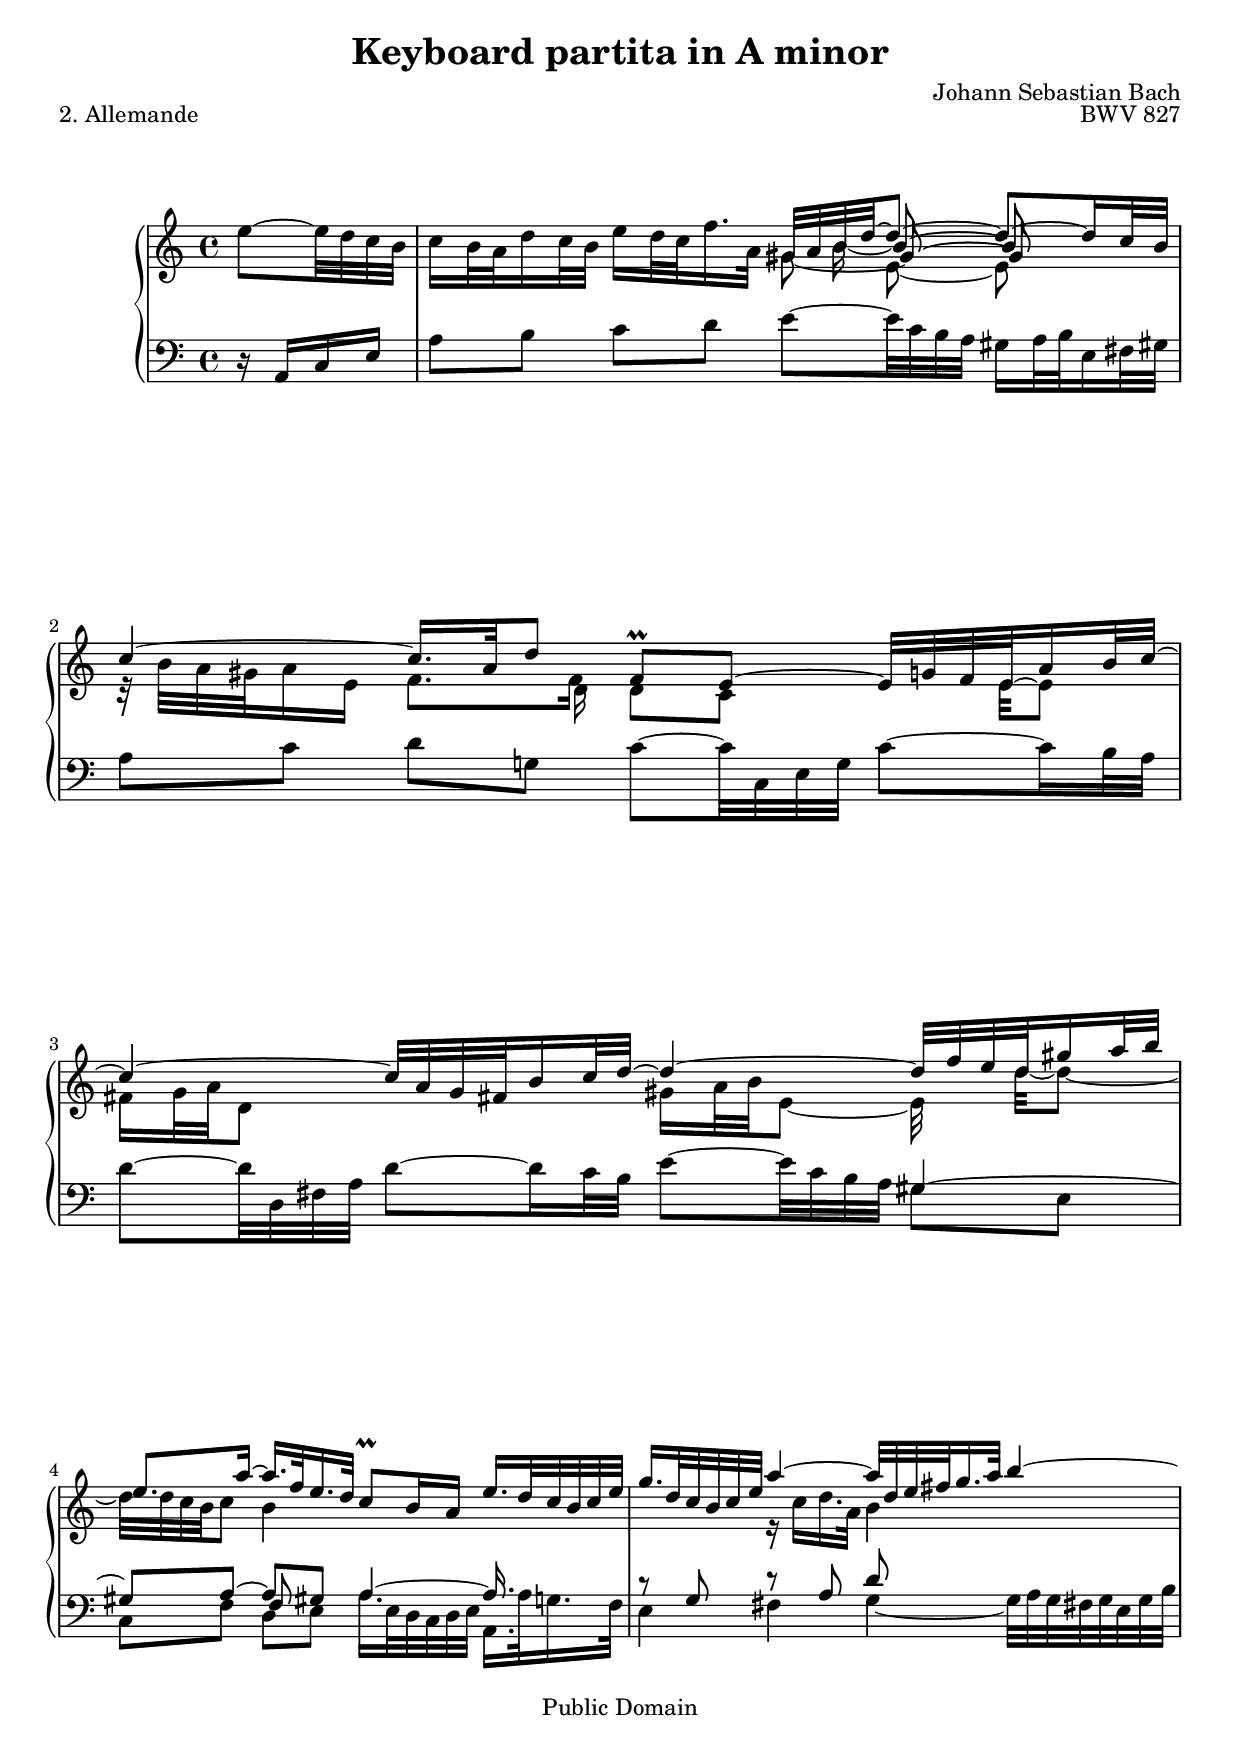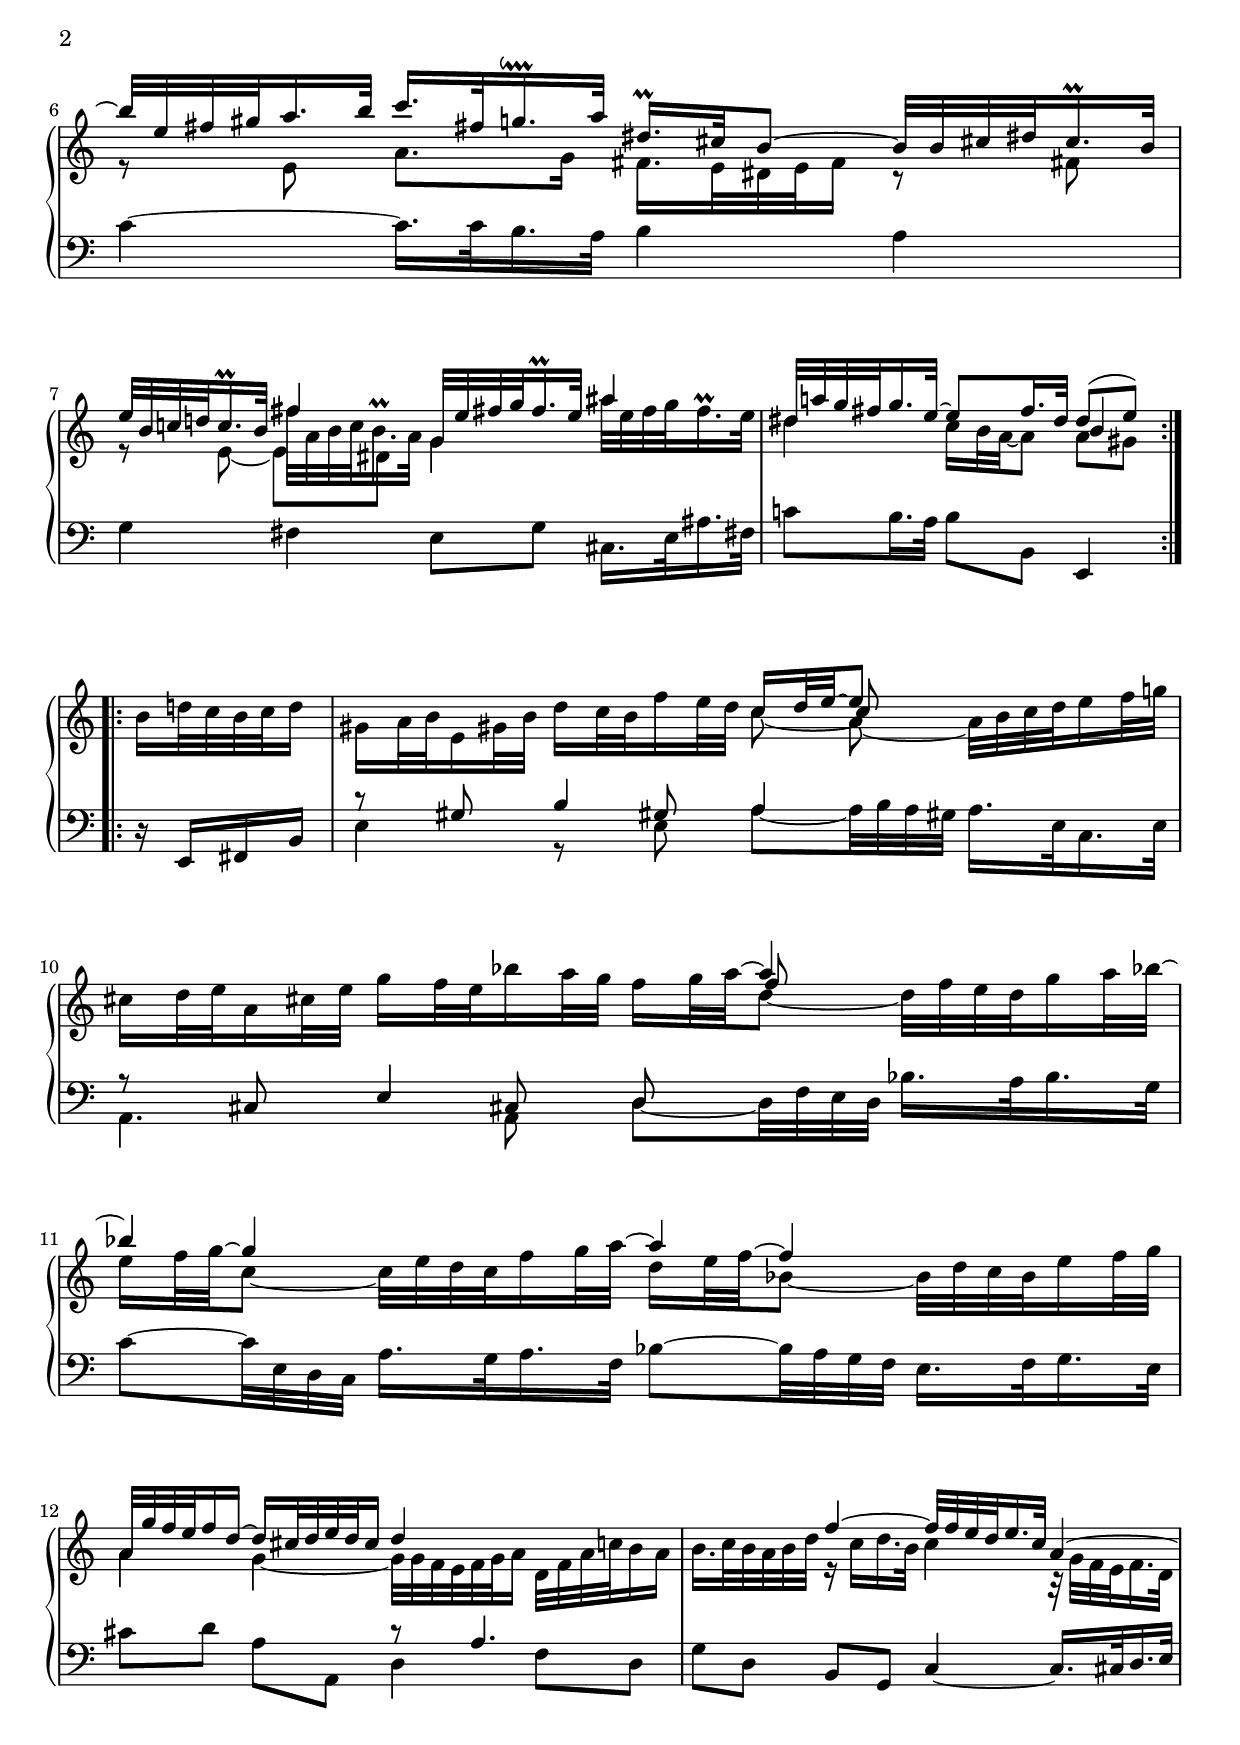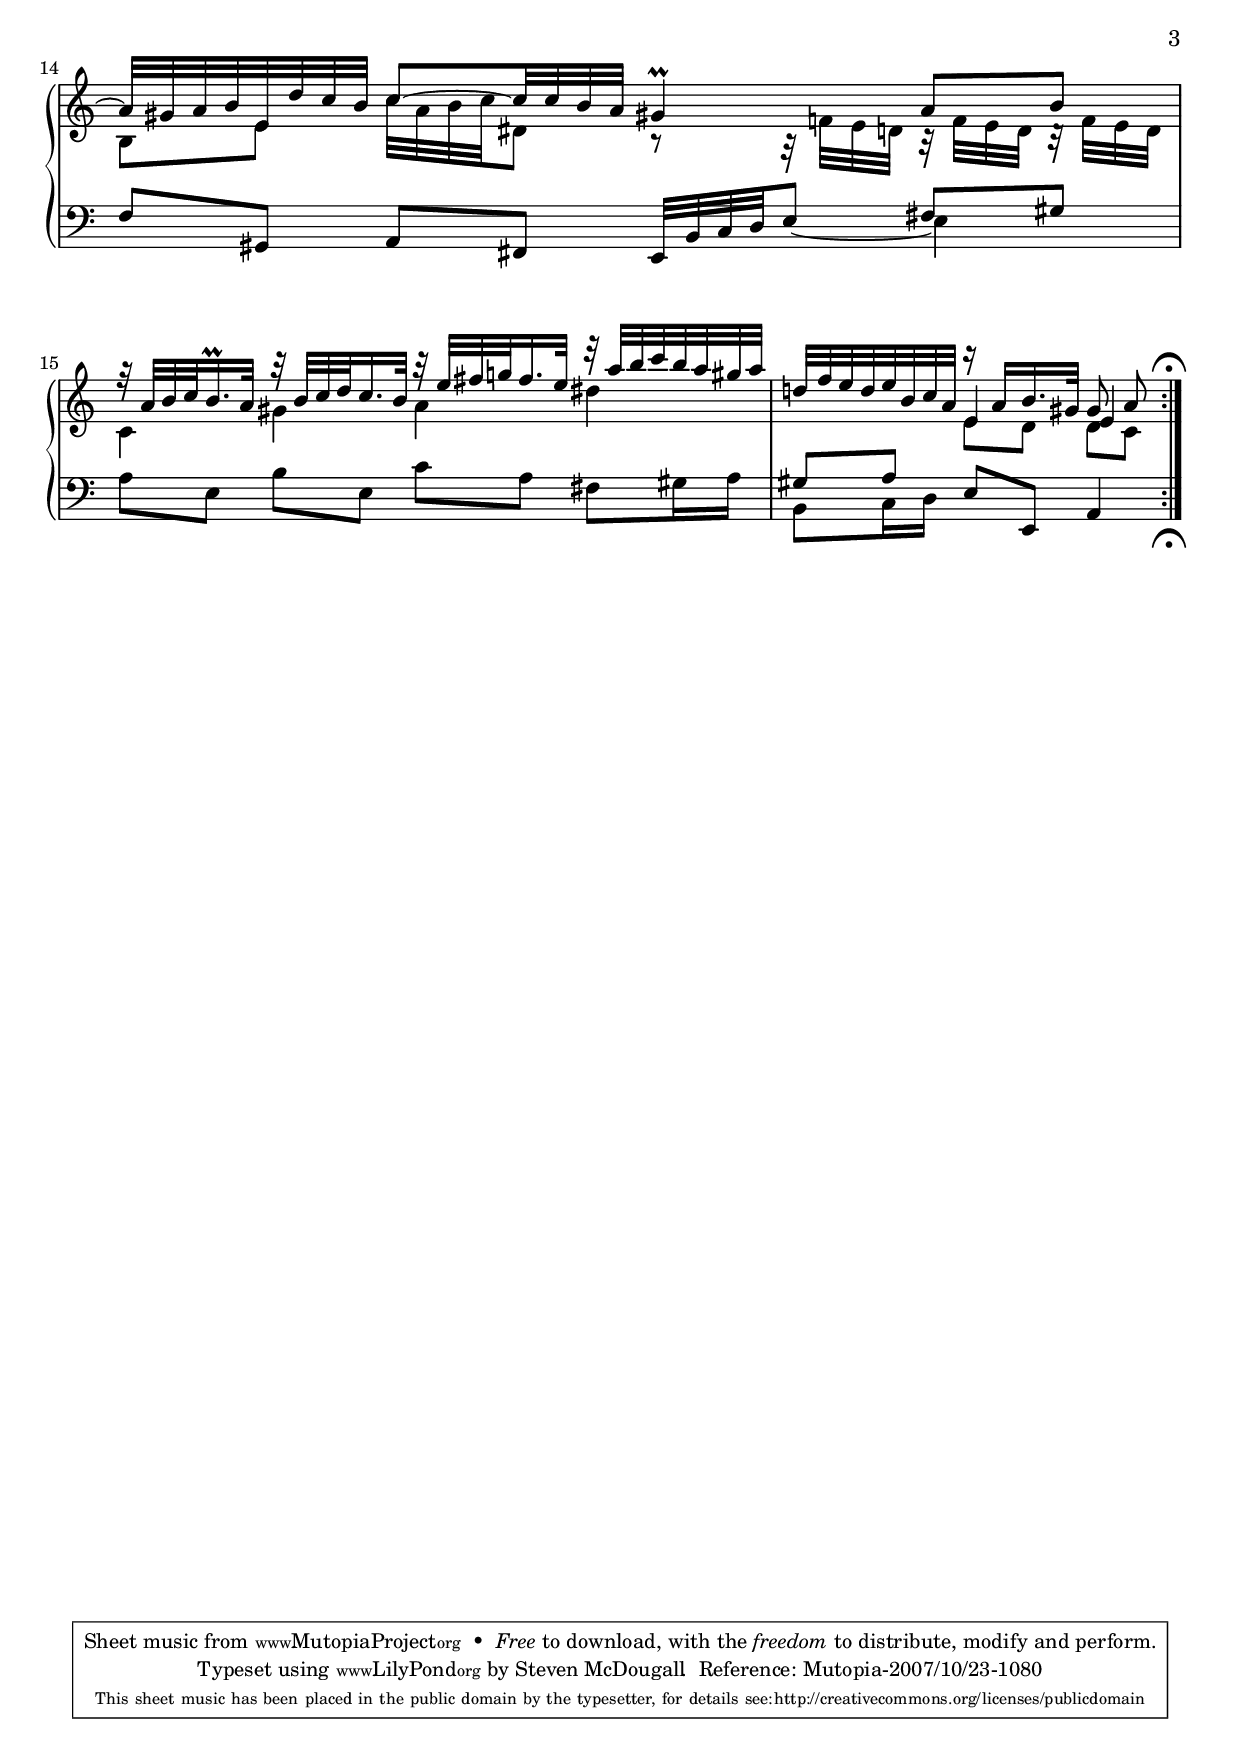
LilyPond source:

% This file prints Bach BWV 827, movement 2. Allemande

\version "2.10.25"

\header
{
  title    	    = "Keyboard partita in A minor"
  composer 	    = "Johann Sebastian Bach"
  opus     	    = "BWV 827"
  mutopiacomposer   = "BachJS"
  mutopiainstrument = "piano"
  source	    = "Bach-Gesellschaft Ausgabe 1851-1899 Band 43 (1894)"
  sourceurl         = "http://imslp.org/wiki/Notebook_for_Anna_Magdalena_Bach_(Bach,_Johann_Sebastian)"
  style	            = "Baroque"
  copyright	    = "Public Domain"
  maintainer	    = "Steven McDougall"
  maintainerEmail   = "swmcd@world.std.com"
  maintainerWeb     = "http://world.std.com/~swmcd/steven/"
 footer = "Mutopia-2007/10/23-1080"
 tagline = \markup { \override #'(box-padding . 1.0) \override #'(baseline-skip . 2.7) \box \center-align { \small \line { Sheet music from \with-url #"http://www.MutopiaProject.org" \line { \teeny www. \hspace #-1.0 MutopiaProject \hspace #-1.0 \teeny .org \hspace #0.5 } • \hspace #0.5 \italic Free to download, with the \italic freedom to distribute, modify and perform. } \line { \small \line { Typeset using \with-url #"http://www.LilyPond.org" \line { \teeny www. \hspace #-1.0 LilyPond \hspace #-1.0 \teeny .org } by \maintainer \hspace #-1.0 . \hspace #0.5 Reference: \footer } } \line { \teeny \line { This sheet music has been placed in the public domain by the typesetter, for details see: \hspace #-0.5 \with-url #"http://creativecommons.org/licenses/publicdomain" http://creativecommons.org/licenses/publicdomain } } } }
}

\include "english.ly"

% Beam Count function
bc = #(define-music-function (parser location left right) (integer? integer?)
#{
\set stemLeftBeamCount  = #$left
\set stemRightBeamCount = #$right   
#})

% force-hshift function
hs = #(define-music-function (parser location hshift) (number?)
#{
  \once \override NoteColumn #'force-hshift = #$hshift
#})

longStem = #(define-music-function (parser location length) (number?)
#{
  \once \override Stem #'length = #$length
#})

noStem = 
{ 
  \once \override Stem #'transparent = ##t 
  \once \override Stem #'length      = #12
}


upper = \relative c''
{
  \clef treble 
  \key a \minor

  \repeat volta 2
  {
    \partial 4 e8 ~ e32 d c b |

    % 1
    c16 b32 a d 16 c32 b e16 d32 c f16. a,32 

    << {                          \stemUp   \tieUp   gs32[ a b d         ~                           d 8] \noBeam ~ d 8 ~ d16 c32 b } 
       	 \new Voice { \voiceOne   \stemDown \tieDown s 16    b16 \noBeam ~ \stemUp \shiftOnn  \tieUp \override Stem #'length = #8
                                                                                                     b 8  \noBeam ~ b 8   s8        }

       	 \new Voice { \voiceThree \stemDown \tieDown gs 8        \noBeam ~ \stemUp \shiftOnnn \tieUp gs8  \noBeam ~ gs8   s8        } 
       	 \new Voice { \voiceTwo                      s  8                                            e 8  \noBeam ~ e 8   s8        } >>  |

    % 2
    << {            c'4 ~               c16. a32 d8      f, \prall e ~  e32[ g f e     a16 b32 c] ~ } \\
       {            r32 b[ a gs a16 e]  f8.         f16  d8        c    s4                          } \\
       { \voiceFour s4                  s8. \hs #.4 d16  s4             s16.     \tieUp e32 ~ e8           } >> |
                                                                                 % The source has e8. here, 
					      	                                 % but that's an abuse of notation 
                                                                                 % that LilyPond doesn't support. 
	 					                                      

% Without a line break here, measures 2 and 3 end up on the same line,
% and then the e32 ~ e8 tie in measure 2 gets squeezed down to nothing,
% and I couldn't find a good way to unsqueeze it.
\break

    % 3
    << { c'4 ~              c32[ a g fs! b16 c32 d] ~  d4 ~                d32[ f e d      gs16 a32 b] } \\
       { fs,16[ g32 a d,8]  s4                         gs16[ a32 b e,8] ~  e32  s16 d'32 ~ d8 ~        } >>  |
                                                                                    % The source has d8. here.  
                                                                                    %  cf. measure 2

    % 4
    << { e8.            a16 ~ a16.[ f32 e16. d32] } \\
       { d32[ d c b c8]       b4                  } >> \override Script #'padding = #2
                                                       c8 \prall b16 a e'16.[ \bc #2 #3 d32 \bc #3 #3 c b c e]   |

    % 5
    g16.[ \bc #2 #3 d32 \bc #3 #3 c b c e] << { a4 ~            a32[ d, e fs g16. a32] b4 ~ } \\
          				      { r16 c, d16. a32 b4                     s4   } >> |

% Without a page break here, the downprall in measure 6 gets pushed into the beams in measure 4.
% The score takes 3 pages either way.
\pageBreak

    % 6
    << { b'32[ e, fs gs a16. b32]   c16.[ fs,!32 g16. \downprall a32]  ds,16.[ \prall    cs32          b8] ~      b32[ b cs! ds! cs16. \prall b32] } \\
       { r8             e, \noBeam  a8.               g16              fs 16.[ \bc #2 #3 e32 \bc #3 #3 ds e fs16] r8             fs!               } >> |

    % 7
    << { e'32[ b c! d! c16. \prall b32]  fs'4                            g,32[ e' fs! g fs16. \prall e32]  as4                              } \\
       { s4                              \once \override Beam  #'positions = #'(-5 . -5)
          			         fs32[ a, b c b16. ^\prall a32]  g4                                as'32[ e fs g fs16. ^\prall e32] } \\
       { \voiceFour r8  e,8 \noBeam  ~   \once \override Beam  #'positions = #'(-7 . -7)  
          			         \hs #-1 e8   \hs #.3 ds         s4                                s4                               } >> |

    % 8
    << { ds'32[ a'! g fs g16. e32] ~  e8           fs16. ds32  ds8[( e ]) } \\
       { ds4                          c16[ b32 a ~ a8]         a 8[  gs]  } \\
       { s4                           s4                       b4         } >>
  }

  \repeat volta 2
  {
    \stemDown b16[ d!32 c b c d16] |

    % 9
    << { s4                        s4                    c 16 d32 e32  ~       e8   s4                     } \\
       { gs,16 a32 b e,16 gs!32 b  d16 c32 b f'16 e32 d  s 8                   a8 ~ a32[ b c d e16 f32 g!] } \\
       { \voiceFour s4             s4                    c,8 ~ \noBeam \stemUp c8   s4                     } >> |


    % 10
    << { s4                        s4                     s16 s32 \noStem a'32 ~ \longStem #8 a 8    s8         s16 s32 \noStem bf 32  ~ } \\
       { cs,16 d32 e a,16 cs!32 e  g16 f32 e bf'16 a32 g  f16 g32         a 32                d,8 ~  d32[ f e d g16 a32         bf!  ]   } \\
       { s4                        s4                     s8                                  f 8    s4                                  } >> |

    % 11
    << { bf4                           s8        s16 s32 \noStem a32 ~ a4                               s4                    } \\
       { e16[ f32         g     c,8] ~ c32 e d c f16 g32         a32   d,16[ e32         f32   bf,8] ~  bf32 d c bf e16 f32 g } \\
       { s16  s32 \noStem g32 ~ g 8    s4                              s 16  s32 \noStem f32 ~ f  8     s4                    } >> |

    % 12
    << { a,32[ g' f e f16 d] ~  d[ cs32 d e d cs16]  d4                   s4                 } \\
       { a4                     g4 ~                 g32[ g f e f g a16]  d,32[ f a c b16 a] } >> | 

    % 13
    << { s4                  f'4 ~             f32[ f e d e16. c32]  a4 ~                   } \\
       { b16.[ c32 b a b d]  r16 c16 d16. b32  c4                    r32 g32[ f e f16. d32] } >> | 

    % 14
    << { a'32[ gs a b e, d' c b]  \override Tie #'staff-position = #'1.5
                                  c  8[ ~     c  32 c b a]  gs!4 \prall              a8      b       } \\
       { b,8          e           c'32[ a b c ds, 8]        r8          r32 f!32 e d r f e d r f e d } >> |

    % 15
    << { r32 a'[ b c b16. \prall a32]  r32 b[ c d c16. b32]  r32 e[ fs g! fs16. e32]  r32 a[ b c b a gs a] } \\
       { c,,4                          gs'4                  a4                       ds4                  } >> |
     
    % 16
    << { d!32[ f e d e b c a]  r16 a b16. gs32  gs8 a  } \\
       { s4                    e8[   d]         d[  c] } \\
       { s4                    e4               e4     } >>
  }

  \override Score.RehearsalMark #'break-visibility = #begin-of-line-invisible
  \override Score.RehearsalMark #'extra-offset = #'( -0.6 . 0.0 )
  \mark \markup { \musicglyph #"scripts.ufermata" }
}

lower =
{
  \clef bass
  \key a \minor

  \repeat volta 2
  {
    \partial 4 r16 a,16 c e  				   		       	    	       |
    a8[ b]  c'[ d']  e'[ ~ e'32 c' b a]  gs16[ a32 b e16 fs32 gs!]	       	    	       | % 1
    a8[ c']  d'[ g!]  c'[ ~ c'32 c e g]  c'8 ~ c'16 b32 a      		       	    	       | % 2
    d'8[ ~ d'32 d fs a]  d'8 ~ d'16 c'32 b  e'8[ ~ e'32 c' b a]  << { gs4   ~ } \\
       							            { gs8 e   } >> 	       | % 3
    << { gs8[ a] ~  a[  gs]  \override Staff.NoteCollision #'merge-differently-dotted = ##t
			     a4  ~                                   a 16. s32 s8         } \\
       { c 8[ f]    d[  e ]  a16.[  % The source has a8. here, which is obviously wrong.
			           \bc #2 #3 e32 \bc #3 #3 d c d e]  a,16.[ a32 g16. f32] } \\
       { s4       f8 s8  s4                                      s4                       } >> | % 4
    << { r8 g r a d' s s4                  } \\
       { e4   fs  g ~  g32 a g fs! g e g b } >>                                	    	       | % 5
    c'4 ~ c'16.[ c'32 b16. a32] b4 a                                           	    	       | % 6
    g4  fs  e8[ g]  cs16.[ e32 as16. fs!32]                                    	    	       | % 7
    c'!8 b16. a32 b8 b, e,4
  }

  \repeat volta 2
  {
    % 8
    r16 e,16 fs, b, |

    % 9
    << { r8 gs  b4      a4                 } \\
       { e4     r8 e  8 a8[ ~ a32 b a gs!] } \\
       { s4     s8 gs!8 s4                 } >> a16.[ e32 c16. e32] |

    % 10
    << { r8   cs8 e4        d8    s8         } \\
       { a,4.        a , 8  d8[ ~ d32 f e d] } \\ 
       { s4       s8 cs ! 8 s4               } >> bf16.[ a32 bf16. g32] | 

    % 11
    c'8[ ~ c'32 e d c]  a16.[ g32 a16. f32]  bf8[ ~ bf32 a g f]  e16.[ f32 g16. e32] | 

    % 12
    cs'8[ d'] a[ a,] << { r8 a4.      } \\
		        { d4     f8 d } >> | 

    % 13
    g8[ d]  b,[ g,]  c4 ~  c16.[ cs32 d16. e32] |

    % 14
    << { f8[ gs,]  a,[ fs,]  e,32 b, c d e8 ~  fs8[ gs] } \\
       { s4        s4        s8  \noStem e8 ~  e4       } >> | 

    % 15
    a8[ e]  b[ e]  c'[ a]  fs[ gs16 a] | 

    % 16
    << { gs8[ a]    } \\ 
       { b,8  c16 d } >> e8[ e,]  a,4
  }

  \override Staff.RehearsalMark #'direction = #-1
  \override Score.RehearsalMark #'extra-offset = #'( -0.6 . 0.0 )
  \mark \markup { \musicglyph #"scripts.dfermata" }
}

\score 
{
  \new PianoStaff
  <<
    \new Staff = upper \upper
    \new Staff = lower \lower
  >>
  
  \layout
  {
    \context 
    {
      \Score
      \remove "Mark_engraver"
    }
    \context 
    {
      \Staff
      \consists "Mark_engraver"
    }
  } 

  \header { piece = "2. Allemande" }

  \midi   
  {
    \context 
    {
      \Score
      tempoWholesPerMinute = #(ly:make-moment 40 4)
    }
  }

}

